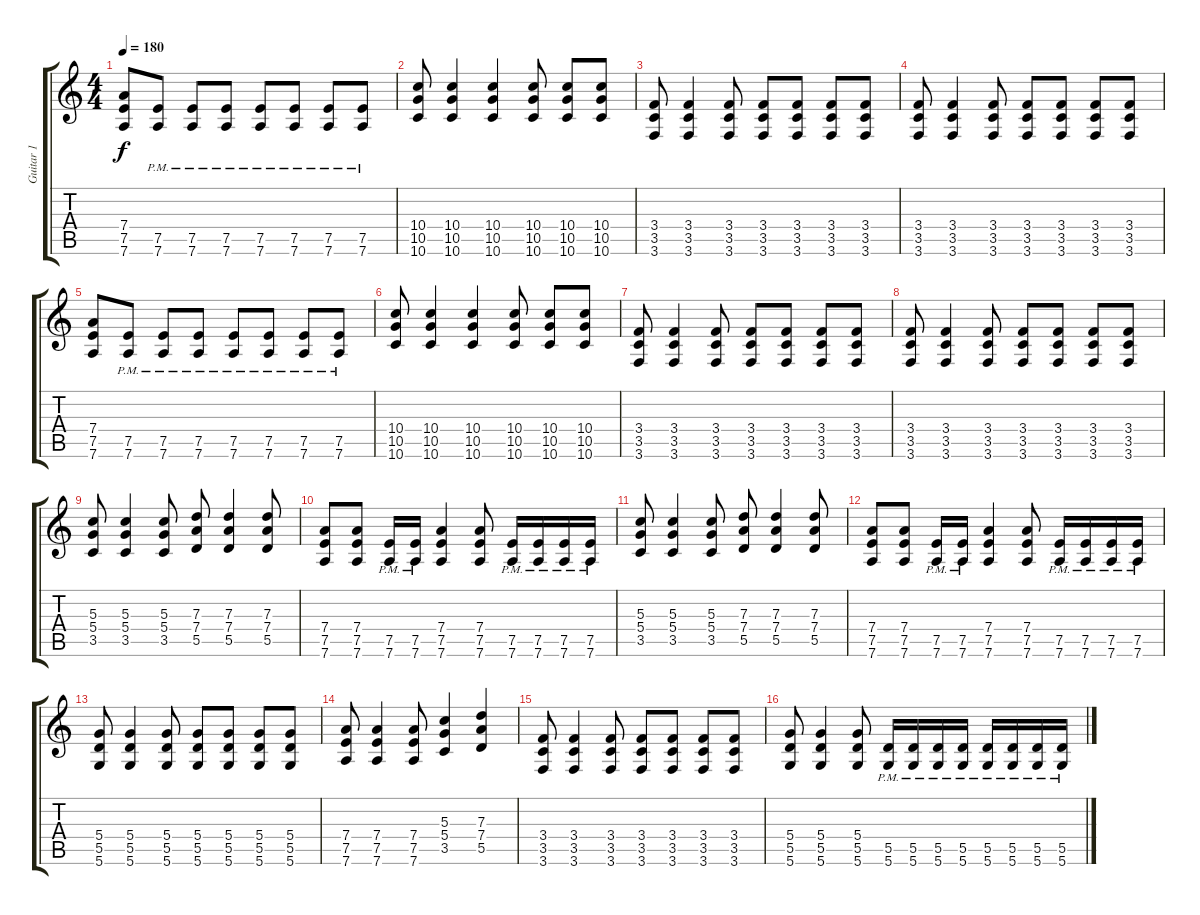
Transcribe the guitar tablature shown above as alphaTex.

\track ("Guitar 1" "Guitar 1") {instrument overdrivenguitar}
\staff {score tabs}
\tuning (E4 B3 G3 D3 A2 D2) {hide}
\ts (4 4)
\tempo 180
\clef g2
\ks c
(7.4 7.5 7.6).8{dy f} (7.5{pm} 7.6{pm}).8 (7.5{pm} 7.6{pm}).8 (7.5{pm} 7.6{pm}).8 (7.5{pm} 7.6{pm}).8 (7.5{pm} 7.6{pm}).8 (7.5{pm} 7.6{pm}).8 (7.5{pm} 7.6{pm}).8 |
(10.4 10.5 10.6).8 (10.4 10.5 10.6).4 (10.4 10.5 10.6).4 (10.4 10.5 10.6).8 (10.4 10.5 10.6).8 (10.4 10.5 10.6).8 |
(3.4 3.5 3.6).8 (3.4 3.5 3.6).4 (3.4 3.5 3.6).8 (3.4 3.5 3.6).8 (3.4 3.5 3.6).8 (3.4 3.5 3.6).8 (3.4 3.5 3.6).8 |
(3.4 3.5 3.6).8 (3.4 3.5 3.6).4 (3.4 3.5 3.6).8 (3.4 3.5 3.6).8 (3.4 3.5 3.6).8 (3.4 3.5 3.6).8 (3.4 3.5 3.6).8 |
(7.4 7.5 7.6).8 (7.5{pm} 7.6{pm}).8 (7.5{pm} 7.6{pm}).8 (7.5{pm} 7.6{pm}).8 (7.5{pm} 7.6{pm}).8 (7.5{pm} 7.6{pm}).8 (7.5{pm} 7.6{pm}).8 (7.5{pm} 7.6{pm}).8 |
(10.4 10.5 10.6).8 (10.4 10.5 10.6).4 (10.4 10.5 10.6).4 (10.4 10.5 10.6).8 (10.4 10.5 10.6).8 (10.4 10.5 10.6).8 |
(3.4 3.5 3.6).8 (3.4 3.5 3.6).4 (3.4 3.5 3.6).8 (3.4 3.5 3.6).8 (3.4 3.5 3.6).8 (3.4 3.5 3.6).8 (3.4 3.5 3.6).8 |
(3.4 3.5 3.6).8 (3.4 3.5 3.6).4 (3.4 3.5 3.6).8 (3.4 3.5 3.6).8 (3.4 3.5 3.6).8 (3.4 3.5 3.6).8 (3.4 3.5 3.6).8 |
(5.3 5.4 3.5).8 (5.3 5.4 3.5).4 (5.3 5.4 3.5).8 (7.3 7.4 5.5).8 (7.3 7.4 5.5).4 (7.3 7.4 5.5).8 |
(7.4 7.5 7.6).8 (7.4 7.5 7.6).8 (7.5{pm} 7.6{pm}).16 (7.5{pm} 7.6{pm}).16 (7.4 7.5 7.6).4 (7.4 7.5 7.6).8 (7.5{pm} 7.6{pm}).16 (7.5{pm} 7.6{pm}).16 (7.5{pm} 7.6{pm}).16 (7.5{pm} 7.6{pm}).16 |
(5.3 5.4 3.5).8 (5.3 5.4 3.5).4 (5.3 5.4 3.5).8 (7.3 7.4 5.5).8 (7.3 7.4 5.5).4 (7.3 7.4 5.5).8 |
(7.4 7.5 7.6).8 (7.4 7.5 7.6).8 (7.5{pm} 7.6{pm}).16 (7.5{pm} 7.6{pm}).16 (7.4 7.5 7.6).4 (7.4 7.5 7.6).8 (7.5{pm} 7.6{pm}).16 (7.5{pm} 7.6{pm}).16 (7.5{pm} 7.6{pm}).16 (7.5{pm} 7.6{pm}).16 |
(5.4 5.5 5.6).8 (5.4 5.5 5.6).4 (5.4 5.5 5.6).8 (5.4 5.5 5.6).8 (5.4 5.5 5.6).8 (5.4 5.5 5.6).8 (5.4 5.5 5.6).8 |
(7.4 7.5 7.6).8 (7.4 7.5 7.6).4 (7.4 7.5 7.6).8 (5.3 5.4 3.5).4 (7.3 7.4 5.5).4 |
(3.4 3.5 3.6).8 (3.4 3.5 3.6).4 (3.4 3.5 3.6).8 (3.4 3.5 3.6).8 (3.4 3.5 3.6).8 (3.4 3.5 3.6).8 (3.4 3.5 3.6).8 |
(5.4 5.5 5.6).8 (5.4 5.5 5.6).4 (5.4 5.5 5.6).8 (5.5{pm} 5.6{pm}).16 (5.5{pm} 5.6{pm}).16 (5.5{pm} 5.6{pm}).16 (5.5{pm} 5.6{pm}).16 (5.5{pm} 5.6{pm}).16 (5.5{pm} 5.6{pm}).16 (5.5{pm} 5.6{pm}).16 (5.5{pm} 5.6{pm}).16
